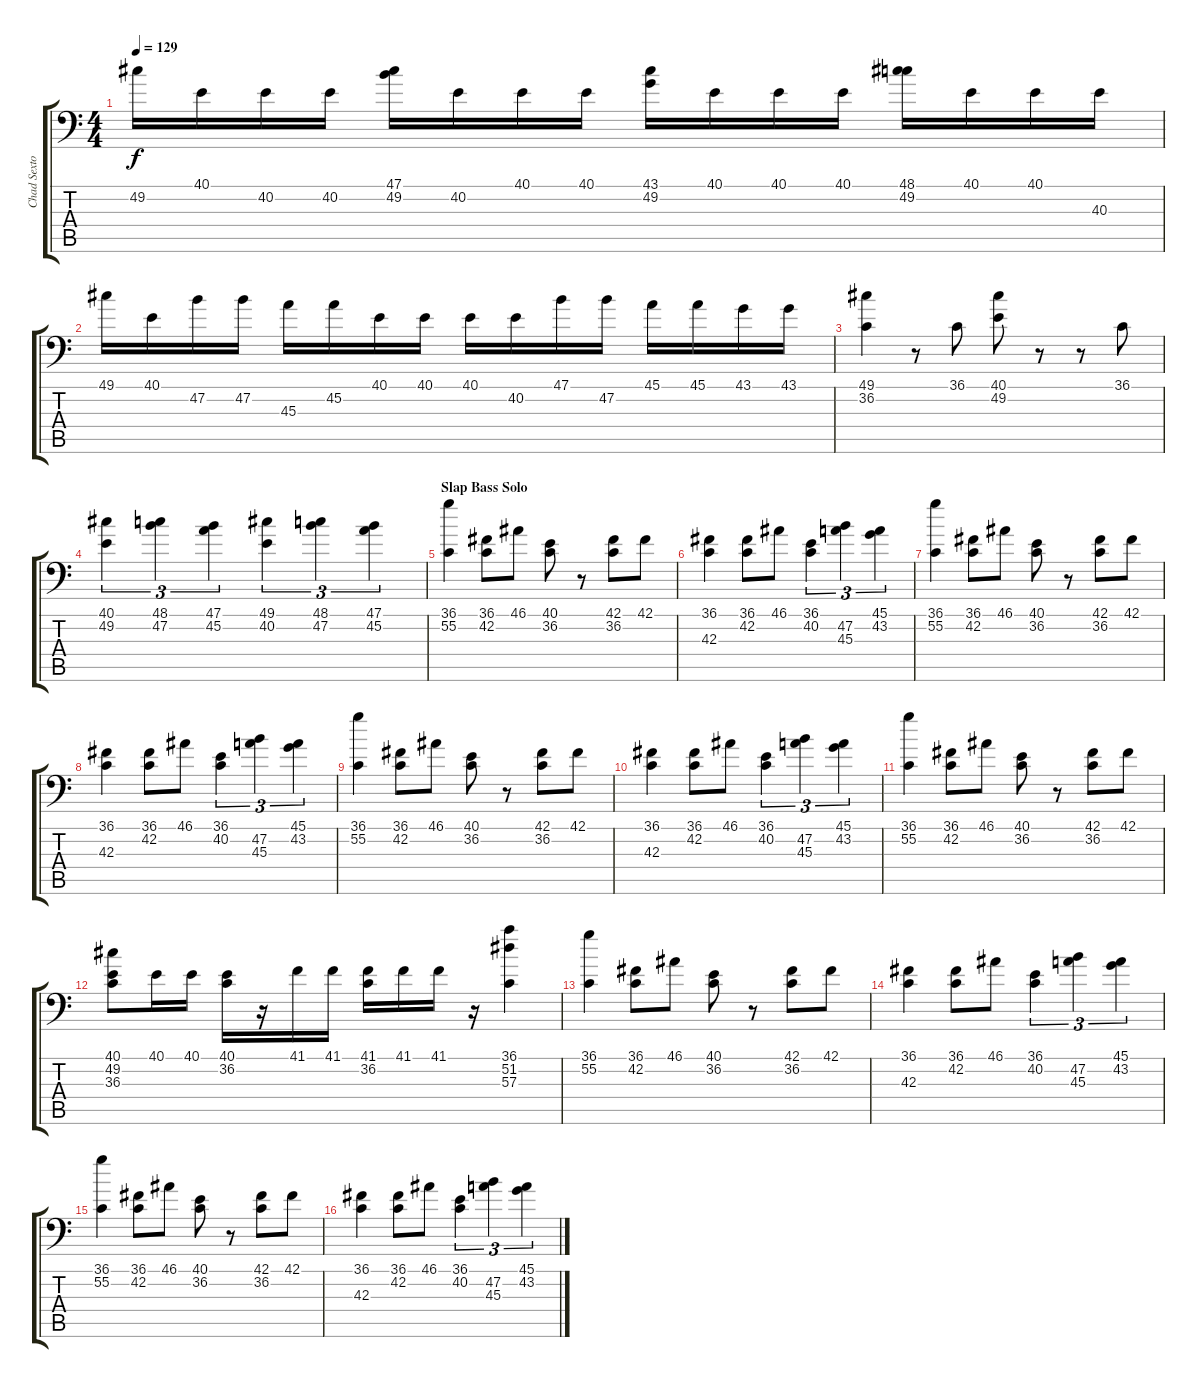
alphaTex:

\track ("Chad Sexton" "Chad Sexto") {instrument acousticgrandpiano}
\staff {score tabs}
\tuning (C-1 C-1 C-1 C-1 C-1 C-1) {hide}
\ts (4 4)
\tempo 129
\clef f4
\ks c
49.2.16{dy f} 40.1.16 40.2.16 40.2.16 (47.1 49.2).16 40.2.16 40.1.16 40.1.16 (43.1 49.2).16 40.1.16 40.1.16 40.1.16 (48.1 49.2).16 40.1.16 40.1.16 40.3.16 |
49.1.16 40.1.16 47.2.16 47.2.16 45.3.16 45.2.16 40.1.16 40.1.16 40.1.16 40.2.16 47.1.16 47.2.16 45.1.16 45.1.16 43.1.16 43.1.16 |
(49.1 36.2).4 r.8 36.1.8 (40.1 49.2).8 r.8 r.8 36.1.8 |
(40.1 49.2).4{tu (3 2)} (48.1 47.2).4{tu (3 2)} (47.1 45.2).4{tu (3 2)} (49.1 40.2).4{tu (3 2)} (48.1 47.2).4{tu (3 2)} (47.1 45.2).4{tu (3 2)} |
\section ("" "Slap Bass Solo")
(36.1 55.2).4 (36.1 42.2).8 46.1.8 (40.1 36.2).8 r.8 (42.1 36.2).8 42.1.8 |
(36.1 42.3).4 (36.1 42.2).8 46.1.8 (36.1 40.2).4{tu (3 2)} (47.2 45.3).4{tu (3 2)} (45.1 43.2).4{tu (3 2)} |
(36.1 55.2).4 (36.1 42.2).8 46.1.8 (40.1 36.2).8 r.8 (42.1 36.2).8 42.1.8 |
(36.1 42.3).4 (36.1 42.2).8 46.1.8 (36.1 40.2).4{tu (3 2)} (47.2 45.3).4{tu (3 2)} (45.1 43.2).4{tu (3 2)} |
(36.1 55.2).4 (36.1 42.2).8 46.1.8 (40.1 36.2).8 r.8 (42.1 36.2).8 42.1.8 |
(36.1 42.3).4 (36.1 42.2).8 46.1.8 (36.1 40.2).4{tu (3 2)} (47.2 45.3).4{tu (3 2)} (45.1 43.2).4{tu (3 2)} |
(36.1 55.2).4 (36.1 42.2).8 46.1.8 (40.1 36.2).8 r.8 (42.1 36.2).8 42.1.8 |
(40.1 49.2 36.3).8 40.1.16 40.1.16 (40.1 36.2).16 r.16 41.1.16 41.1.16 (41.1 36.2).16 41.1.16 41.1.16 r.16 (36.1 51.2 57.3).4 |
(36.1 55.2).4 (36.1 42.2).8 46.1.8 (40.1 36.2).8 r.8 (42.1 36.2).8 42.1.8 |
(36.1 42.3).4 (36.1 42.2).8 46.1.8 (36.1 40.2).4{tu (3 2)} (47.2 45.3).4{tu (3 2)} (45.1 43.2).4{tu (3 2)} |
(36.1 55.2).4 (36.1 42.2).8 46.1.8 (40.1 36.2).8 r.8 (42.1 36.2).8 42.1.8 |
(36.1 42.3).4 (36.1 42.2).8 46.1.8 (36.1 40.2).4{tu (3 2)} (47.2 45.3).4{tu (3 2)} (45.1 43.2).4{tu (3 2)}
